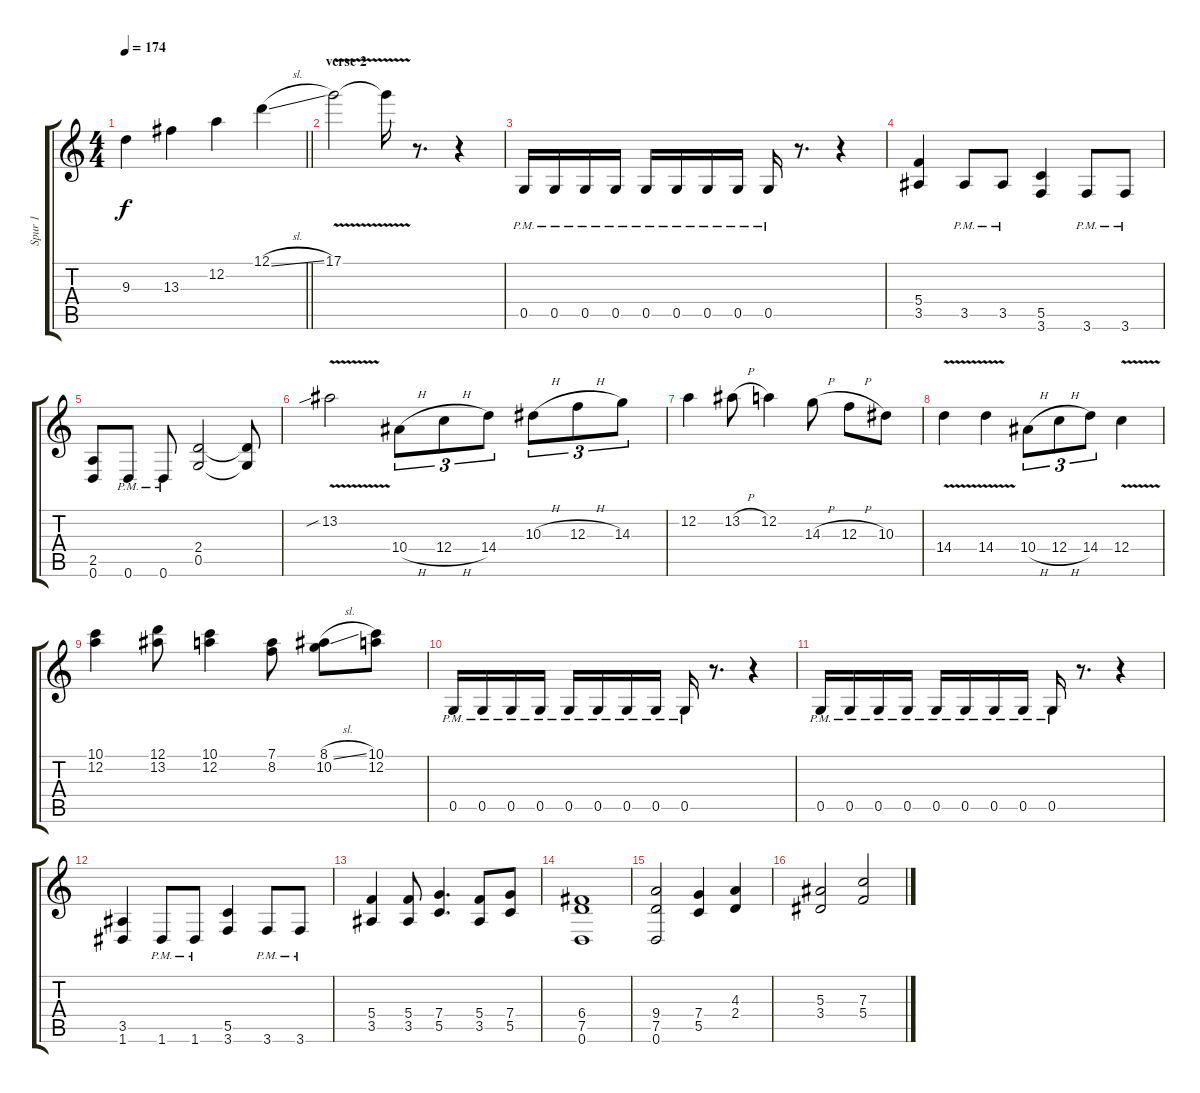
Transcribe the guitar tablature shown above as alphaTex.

\track ("Spur 1" "Spur 1") {instrument overdrivenguitar}
\staff {score tabs}
\tuning (D4 A3 F3 C3 G2 D2) {hide}
\ts (4 4)
\tempo 174
\clef g2
\barLineRight lightlight
\ks c
9.3.4{dy f} 13.3.4 12.2.4 12.1{sl}.4 |
\section ("" "verse 2")
17.1{v}.2 17.1{t}.16 r.8{d} r.4 |
0.5{pm}.16 0.5{pm}.16 0.5{pm}.16 0.5{pm}.16 0.5{pm}.16 0.5{pm}.16 0.5{pm}.16 0.5{pm}.16 0.5{pm}.16 r.8{d} r.4 |
(5.4 3.5).4 3.5{pm}.8 3.5{pm}.8 (5.5 3.6).4 3.6{pm}.8 3.6{pm}.8 |
(2.5 0.6).8 0.6{pm}.8 0.6{pm}.8 (2.4 0.5).2 (2.4{t} 0.5{t}).8 |
13.2{v sib}.2 10.4{h}.8{tu (3 2)} 12.4{h}.8{tu (3 2)} 14.4.8{tu (3 2)} 10.3{h}.8{tu (3 2)} 12.3{h}.8{tu (3 2)} 14.3.8{tu (3 2)} |
12.2.4 13.2{h}.8 12.2.4 14.3{h}.8 12.3{h}.8 10.3.8 |
14.4{v}.4 14.4{v}.4 10.4{h}.8{tu (3 2)} 12.4{h}.8{tu (3 2)} 14.4.8{tu (3 2)} 12.4{v}.4 |
(10.1 12.2).4 (12.1 13.2).8 (10.1 12.2).4 (7.1 8.2).8 (8.1{sl} 10.2).8 (10.1 12.2).8 |
0.5{pm}.16 0.5{pm}.16 0.5{pm}.16 0.5{pm}.16 0.5{pm}.16 0.5{pm}.16 0.5{pm}.16 0.5{pm}.16 0.5{pm}.16 r.8{d} r.4 |
0.5{pm}.16 0.5{pm}.16 0.5{pm}.16 0.5{pm}.16 0.5{pm}.16 0.5{pm}.16 0.5{pm}.16 0.5{pm}.16 0.5{pm}.16 r.8{d} r.4 |
(3.5 1.6).4 1.6{pm}.8 1.6{pm}.8 (5.5 3.6).4 3.6{pm}.8 3.6{pm}.8 |
(5.4 3.5).4 (5.4 3.5).8 (7.4 5.5).4{d} (5.4 3.5).8 (7.4 5.5).8 |
(6.4 7.5 0.6).1 |
(9.4 7.5 0.6).2 (7.4 5.5).4 (4.3 2.4).4 |
(5.3 3.4).2 (7.3 5.4).2
